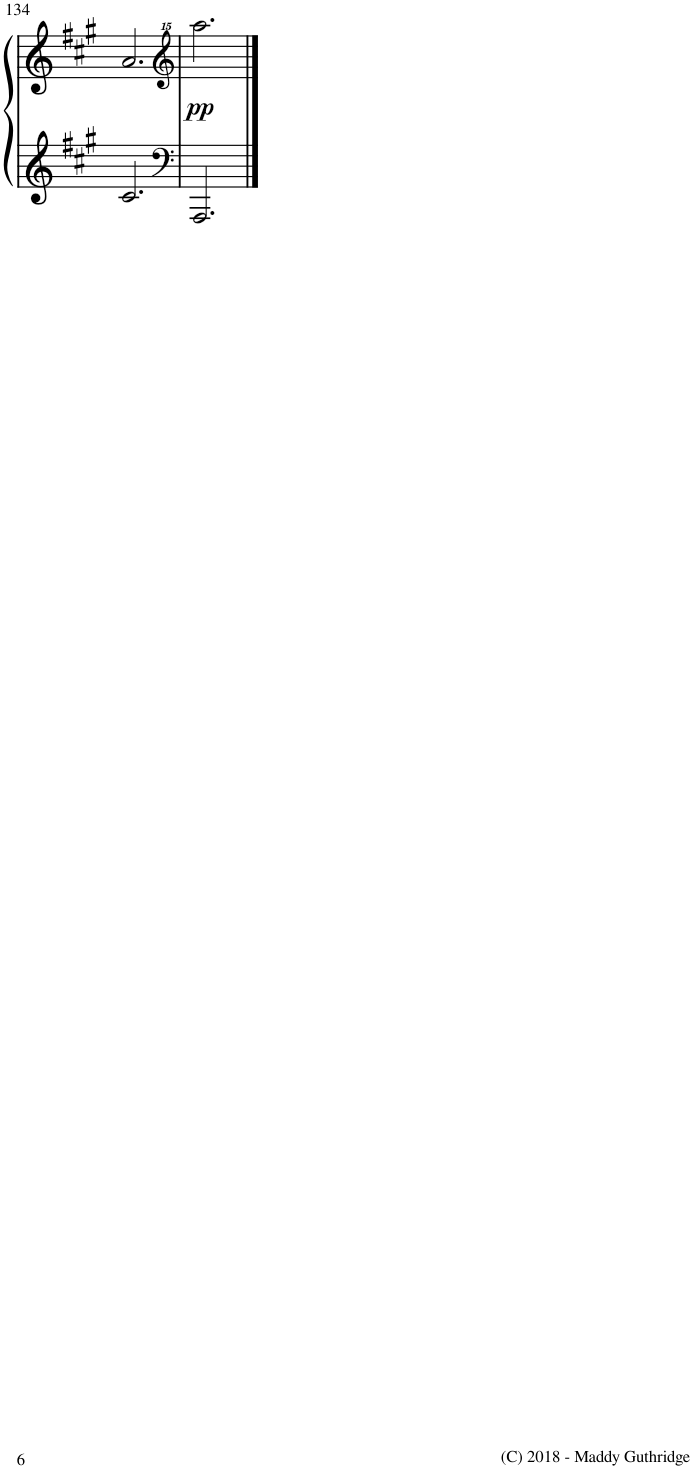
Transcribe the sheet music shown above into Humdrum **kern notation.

**kern	**kern	**dynam
*part1	*part1	*part1
*staff2	*staff1	*staff1/2
*I"Piano	*	*
*I'Pno.	*	*
!!LO:PB:g=z
*clefG2	*clefG2	*
*k[f#c#g#]	*k[f#c#g#]	*
*M3/4	*M3/4	*
=134	=134	=134
2.c#/	2.a/	.
=135	=135	=135
*clefF4	*clefG^^2	*
!	!	!LO:DY:b
2.AAA/	2.aaaa\	pp
==	==	==
*-	*-	*-
